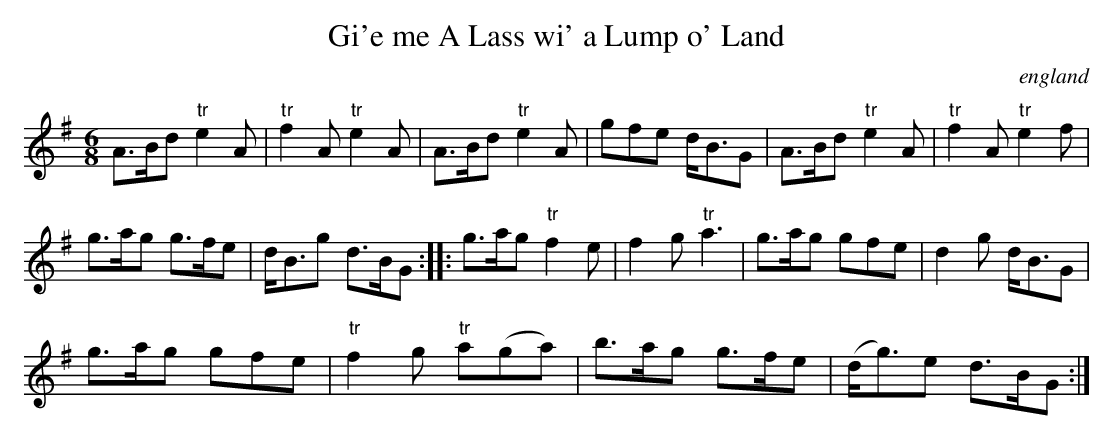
X:1
T:Gi'e me A Lass wi' a Lump o' Land
O:england
M:6/8
K:G
A>Bd "tr"e2A| "tr"f2A "tr"e2A| \
A>Bd "tr"e2A| gfe d<BG| \
A>Bd "tr"e2A| "tr"f2A "tr"e2f|
g>ag g>fe| d<Bg d>BG:: \
g>ag "tr"f2e| f2g "tr"a3| \
g>ag gfe| d2g d<BG|
g>ag gfe| "tr"f2g "tr"a(ga)| b>ag g>fe| (d<g)e d>BG:|
